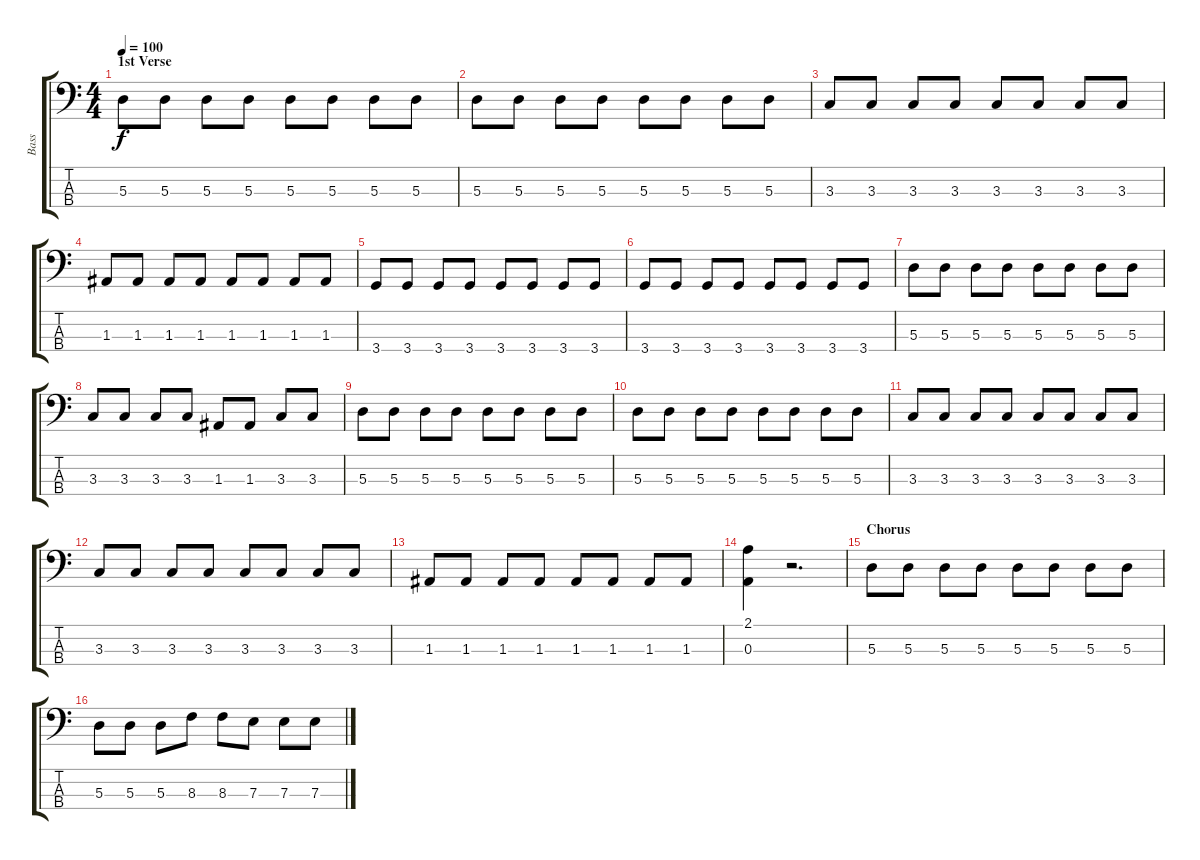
\track ("Bass" "Bass") {instrument electricbasspick}
\staff {score tabs}
\tuning (G2 D2 A1 E1) {hide}
\ts (4 4)
\section ("" "1st Verse")
\tempo 100
\clef f4
\ks c
5.3.8{dy f} 5.3.8 5.3.8 5.3.8 5.3.8 5.3.8 5.3.8 5.3.8 |
5.3.8 5.3.8 5.3.8 5.3.8 5.3.8 5.3.8 5.3.8 5.3.8 |
3.3.8 3.3.8 3.3.8 3.3.8 3.3.8 3.3.8 3.3.8 3.3.8 |
1.3.8 1.3.8 1.3.8 1.3.8 1.3.8 1.3.8 1.3.8 1.3.8 |
3.4.8 3.4.8 3.4.8 3.4.8 3.4.8 3.4.8 3.4.8 3.4.8 |
3.4.8 3.4.8 3.4.8 3.4.8 3.4.8 3.4.8 3.4.8 3.4.8 |
5.3.8 5.3.8 5.3.8 5.3.8 5.3.8 5.3.8 5.3.8 5.3.8 |
3.3.8 3.3.8 3.3.8 3.3.8 1.3.8 1.3.8 3.3.8 3.3.8 |
5.3.8 5.3.8 5.3.8 5.3.8 5.3.8 5.3.8 5.3.8 5.3.8 |
5.3.8 5.3.8 5.3.8 5.3.8 5.3.8 5.3.8 5.3.8 5.3.8 |
3.3.8 3.3.8 3.3.8 3.3.8 3.3.8 3.3.8 3.3.8 3.3.8 |
3.3.8 3.3.8 3.3.8 3.3.8 3.3.8 3.3.8 3.3.8 3.3.8 |
1.3.8 1.3.8 1.3.8 1.3.8 1.3.8 1.3.8 1.3.8 1.3.8 |
(2.1 0.3).4 r.2{d} |
\section ("" "Chorus")
5.3.8 5.3.8 5.3.8 5.3.8 5.3.8 5.3.8 5.3.8 5.3.8 |
5.3.8 5.3.8 5.3.8 8.3.8 8.3.8 7.3.8 7.3.8 7.3.8
